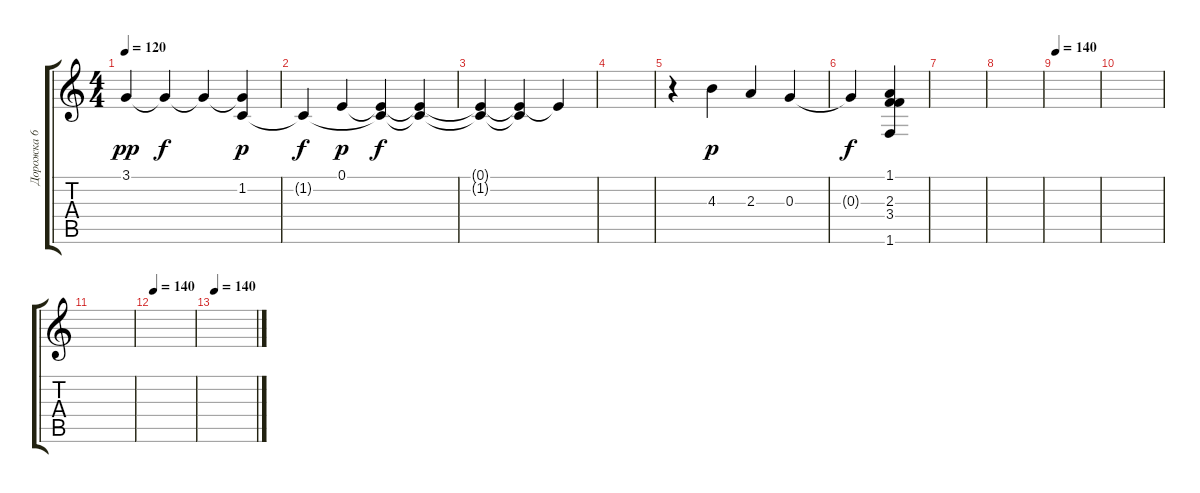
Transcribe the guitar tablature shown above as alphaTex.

\track ("Дорожка 6" "Дорожка 6") {instrument viola}
\staff {score tabs}
\tuning (E4 B3 G4 D4 A3 E3) {hide}
\ts (4 4)
\tempo 120
\clef g2
\ks c
3.1.4{dy pp instrument viola} 3.1{t}.4{dy f} 3.1{t}.4 (3.1{t} 1.2).4{dy p} |
1.2{t}.4{dy f} 0.1.4{dy p} (0.1{t} 1.2{t}).4{dy f} (0.1{t} 1.2{t}).4 |
(0.1{t} 1.2{t}).4 (0.1{t} 1.2{t}).4 0.1{t}.4 |
|
r.4 4.3.4{dy p} 2.3.4 0.3.4 |
0.3{t}.4{dy f} (1.1 2.3 3.4 1.6).4 |
|
|
\tempo 100
\tempo 140
|
|
|
\tempo 140
|
\tempo 100
\tempo 140
